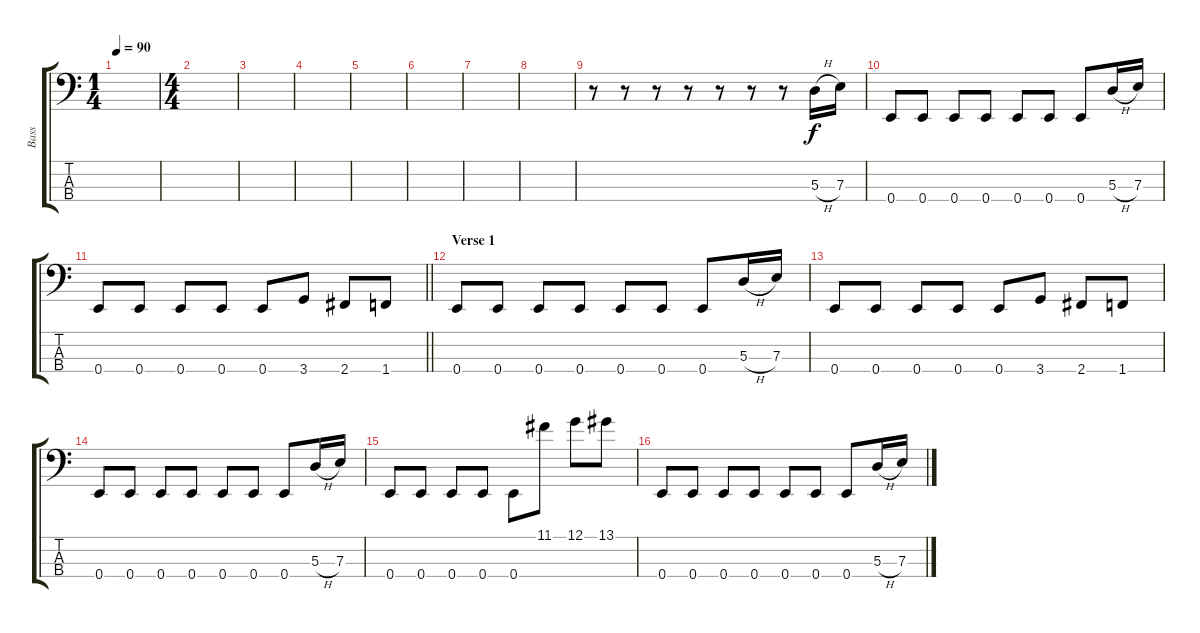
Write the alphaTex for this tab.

\track ("Bass" "Bass") {instrument electricbassfinger}
\staff {score tabs}
\tuning (G2 D2 A1 E1) {hide}
\ts (1 4)
\tempo 90
\clef f4
\ks c
|
\ts (4 4)
|
|
|
|
|
|
|
r.8 r.8 r.8 r.8 r.8 r.8 r.8 5.3{h}.16 7.3.16 |
0.4.8 0.4.8 0.4.8 0.4.8 0.4.8 0.4.8 0.4.8 5.3{h}.16 7.3.16 |
\barLineRight lightlight
0.4.8 0.4.8 0.4.8 0.4.8 0.4.8 3.4.8 2.4.8 1.4.8 |
\section ("" "Verse 1")
0.4.8 0.4.8 0.4.8 0.4.8 0.4.8 0.4.8 0.4.8 5.3{h}.16 7.3.16 |
0.4.8 0.4.8 0.4.8 0.4.8 0.4.8 3.4.8 2.4.8 1.4.8 |
0.4.8 0.4.8 0.4.8 0.4.8 0.4.8 0.4.8 0.4.8 5.3{h}.16 7.3.16 |
0.4.8 0.4.8 0.4.8 0.4.8 0.4.8 11.1.8 12.1.8 13.1.8 |
0.4.8 0.4.8 0.4.8 0.4.8 0.4.8 0.4.8 0.4.8 5.3{h}.16 7.3.16
